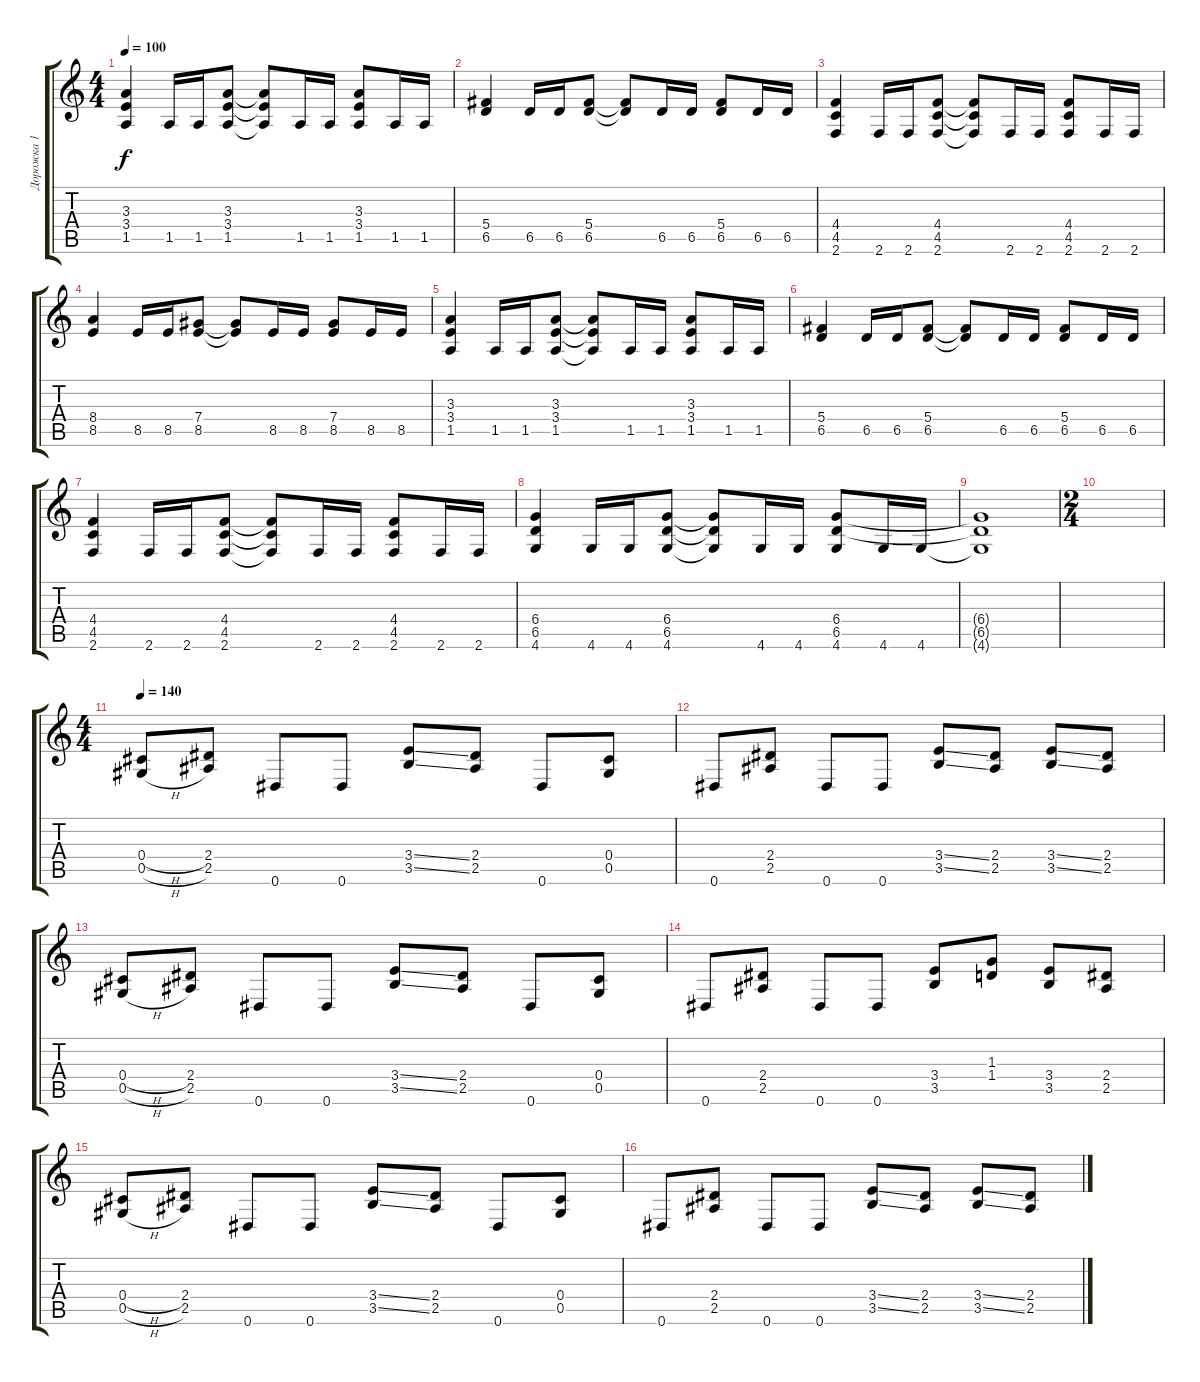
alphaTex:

\track ("Дорожка 1" "Дорожка 1") {instrument distortionguitar}
\staff {score tabs}
\tuning (Eb4 Bb3 Gb3 Db3 Ab2 Eb2) {hide}
\ts (4 4)
\tempo 100
\clef g2
\ks c
(3.3 3.4 1.5).4{dy f} 1.5.16 1.5.16 (3.3 3.4 1.5).8 (3.3{t} 3.4{t} 1.5{t}).8 1.5.16 1.5.16 (3.3 3.4 1.5).8 1.5.16 1.5.16 |
(5.4 6.5).4 6.5.16 6.5.16 (5.4 6.5).8 (5.4{t} 6.5{t}).8 6.5.16 6.5.16 (5.4 6.5).8 6.5.16 6.5.16 |
(4.4 4.5 2.6).4 2.6.16 2.6.16 (4.4 4.5 2.6).8 (4.4{t} 4.5{t} 2.6{t}).8 2.6.16 2.6.16 (4.4 4.5 2.6).8 2.6.16 2.6.16 |
(8.4 8.5).4 8.5.16 8.5.16 (7.4 8.5).8 (7.4{t} 8.5{t}).8 8.5.16 8.5.16 (7.4 8.5).8 8.5.16 8.5.16 |
(3.3 3.4 1.5).4 1.5.16 1.5.16 (3.3 3.4 1.5).8 (3.3{t} 3.4{t} 1.5{t}).8 1.5.16 1.5.16 (3.3 3.4 1.5).8 1.5.16 1.5.16 |
(5.4 6.5).4 6.5.16 6.5.16 (5.4 6.5).8 (5.4{t} 6.5{t}).8 6.5.16 6.5.16 (5.4 6.5).8 6.5.16 6.5.16 |
(4.4 4.5 2.6).4 2.6.16 2.6.16 (4.4 4.5 2.6).8 (4.4{t} 4.5{t} 2.6{t}).8 2.6.16 2.6.16 (4.4 4.5 2.6).8 2.6.16 2.6.16 |
(6.4 6.5 4.6).4 4.6.16 4.6.16 (6.4 6.5 4.6).8 (6.4{t} 6.5{t} 4.6{t}).8 4.6.16 4.6.16 (6.4 6.5 4.6).8 4.6.16 4.6.16 |
(6.4{t} 6.5{t} 4.6{t}).1 |
\ts (2 4)
|
\ts (4 4)
\tempo 140
(0.4{h} 0.5{h}).8 (2.4 2.5).8 0.6.8 0.6.8 (3.4{ss} 3.5{ss}).8 (2.4 2.5).8 0.6.8 (0.4 0.5).8 |
0.6.8 (2.4 2.5).8 0.6.8 0.6.8 (3.4{ss} 3.5{ss}).8 (2.4 2.5).8 (3.4{ss} 3.5{ss}).8 (2.4 2.5).8 |
(0.4{h} 0.5{h}).8 (2.4 2.5).8 0.6.8 0.6.8 (3.4{ss} 3.5{ss}).8 (2.4 2.5).8 0.6.8 (0.4 0.5).8 |
0.6.8 (2.4 2.5).8 0.6.8 0.6.8 (3.4 3.5).8 (1.3 1.4).8 (3.4 3.5).8 (2.4 2.5).8 |
(0.4{h} 0.5{h}).8 (2.4 2.5).8 0.6.8 0.6.8 (3.4{ss} 3.5{ss}).8 (2.4 2.5).8 0.6.8 (0.4 0.5).8 |
0.6.8 (2.4 2.5).8 0.6.8 0.6.8 (3.4{ss} 3.5{ss}).8 (2.4 2.5).8 (3.4{ss} 3.5{ss}).8 (2.4 2.5).8
